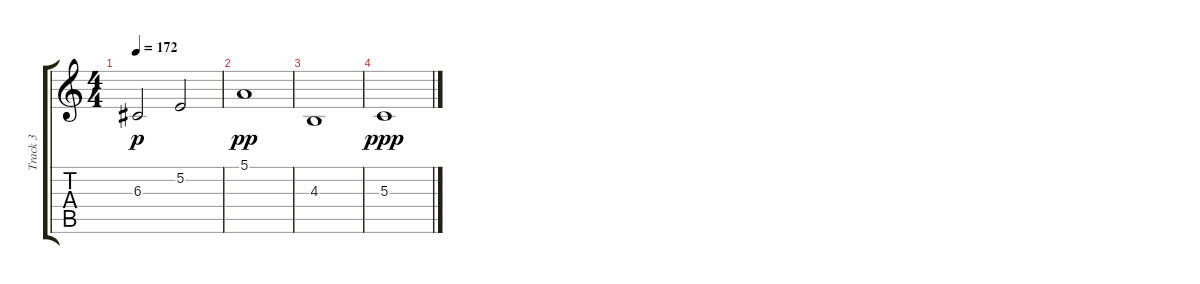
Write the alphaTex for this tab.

\track ("Track 3" "Track 3") {instrument violin}
\staff {score tabs}
\tuning (E4 B3 G3 D3 A2 E2) {hide}
\ts (4 4)
\tempo 172
\clef g2
\ks c
6.3.2{dy p} 5.2.2 |
5.1.1{dy pp} |
4.3.1 |
5.3.1{dy ppp}
